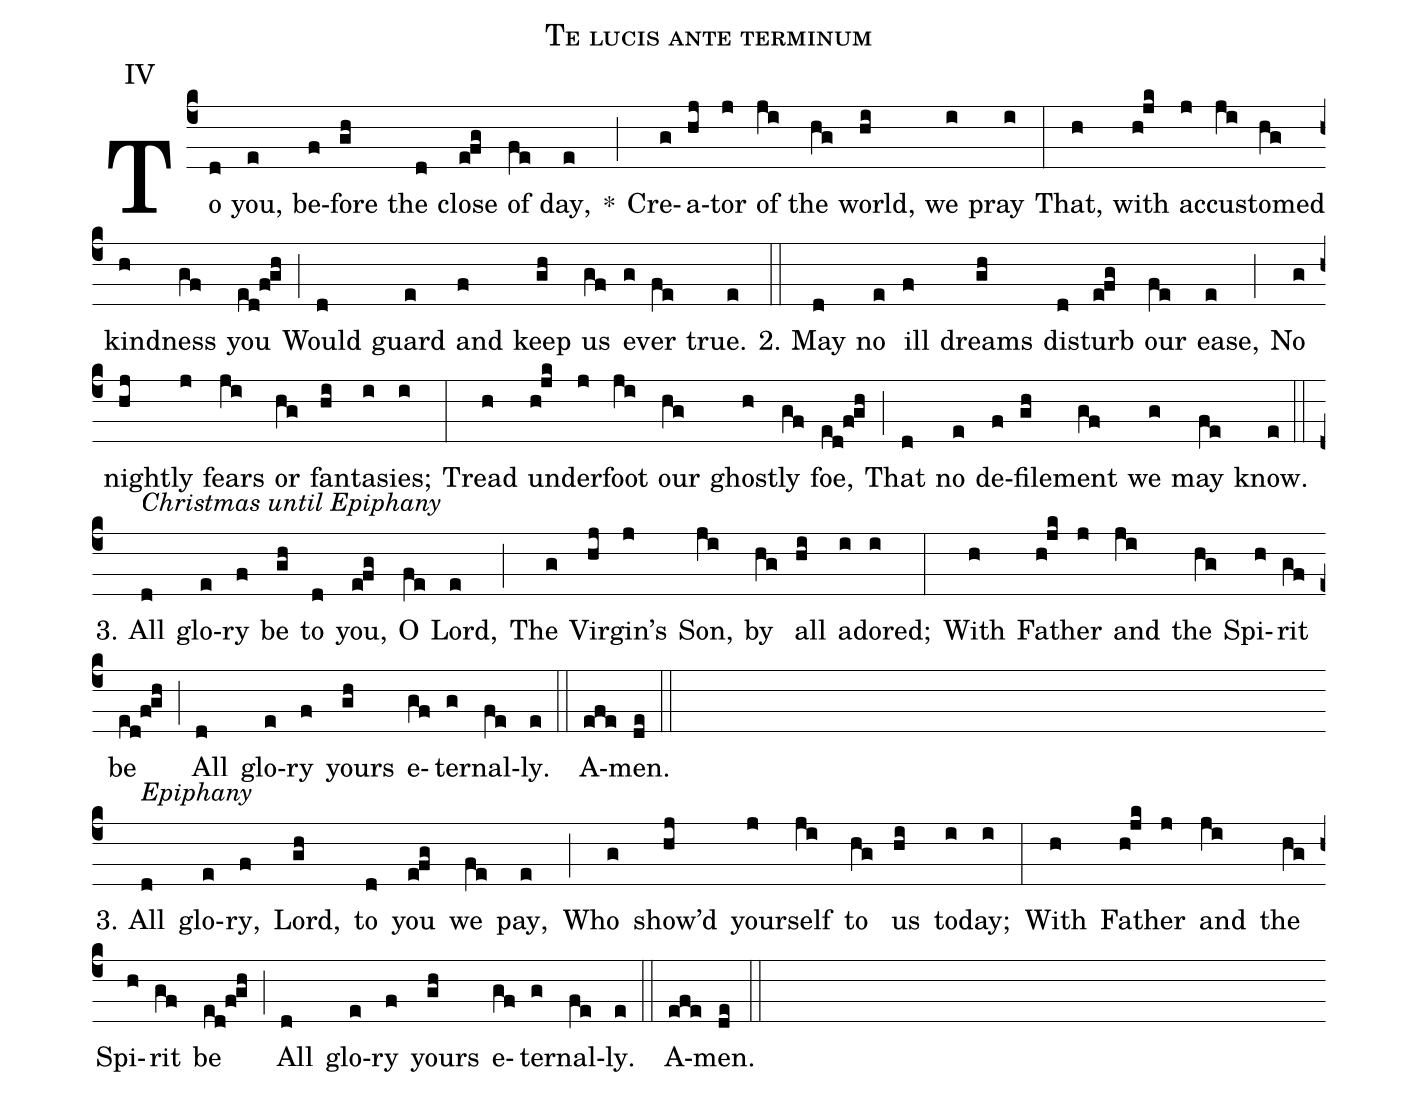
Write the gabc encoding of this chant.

name:Te lucis ante terminum;
mode: 8;
annotation: IV;
%%
(c4)To(d) you,(e) be(f)fore(gh) the(d) close(e!fg) of(fe) day,(e) *(;)
Cre(g)a(hj)tor(j) of(ji) the(hg) world,(hi) we(i) pray(i) (:)
That,(h) with(h!jk) ac(j)cus(ji)tomed(hg) kind(h)ness(gf) you(ed!f!gh) (;)
Would(d) guard(e) and(f) keep(gh) us(gf) ev(g)er(fe) true.(e) (::)

2. {May}(d) no(e) ill(f) dreams(gh) dis(d)turb(e!fg) our(fe) ease,(e) (;)
No(g) night(hj)ly(j) fears(ji) or(hg) fan(hi)ta(i)sies;(i) (:)
Tread(h) un(h!jk)der(j)foot(ji) our(hg) ghost(h)ly(gf) foe,(ed!f!gh) (;)
That(d) no(e) de(f)file(gh)ment(gf) we(g) may(fe) know.(e) (::)

(Z) 3. <alt>Christmas until Epiphany</alt>{All}(d) glo(e)ry(f) be(gh) to(d) you,(e!fg) O(fe) Lord,(e) (;)
The(g) Vir(hj)gin's(j) Son,(ji) by(hg) all(hi) a(i)dored;(i) (:)
With(h) Fa(h!jk)ther(j) and(ji) the(hg) Spi(h)rit(gf) be(ed!f!gh) (;)
All(d) glo(e)ry(f) yours(gh) e(gf)ter(g)nal(fe)ly.(e) (::) A(efe)men.(de) (::)

(Z-) 3. <alt>Epiphany</alt>{All}(d) glo(e)ry,(f) Lord,(gh) to(d) you(e!fg) we(fe) pay,(e) (;)
Who(g) show'd(hj) your(j)self(ji) to(hg) us(hi) to(i)day;(i) (:)
With(h) Fa(h!jk)ther(j) and(ji) the(hg) Spi(h)rit(gf) be(ed!f!gh) (;)
All(d) glo(e)ry(f) yours(gh) e(gf)ter(g)nal(fe)ly.(e) (::)
A(efe)men.(de) (::)
